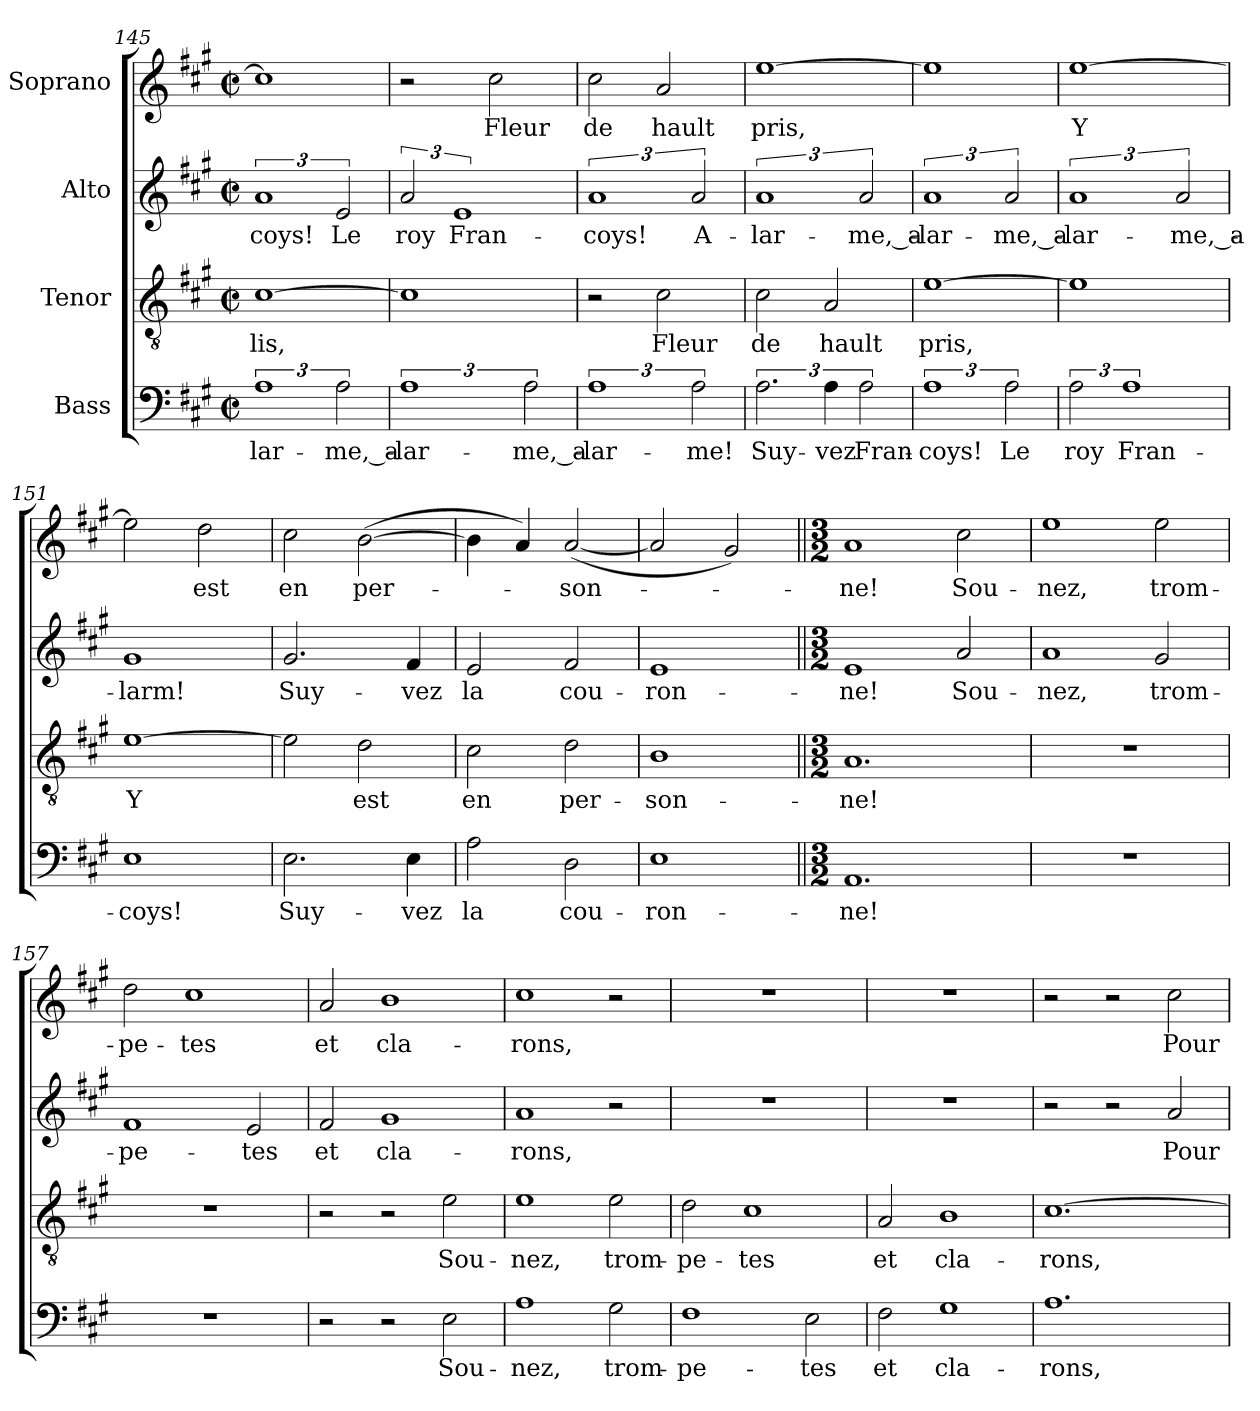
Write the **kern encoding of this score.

**kern	**text	**kern	**text	**kern	**text	**kern	**text
*part4	*part4	*part3	*part3	*part2	*part2	*part1	*part1
*staff4	*staff4	*staff3	*staff3	*staff2	*staff2	*staff1	*staff1
*I"Bass	*	*I"Tenor	*	*I"Alto	*	*I"Soprano	*
*clefF4	*	*clefGv2	*	*clefG2	*	*clefG2	*
*k[f#c#g#]	*	*k[f#c#g#]	*	*k[f#c#g#]	*	*k[f#c#g#]	*
*A:	*	*A:	*	*A:	*	*A:	*
*M2/2	*	*M2/2	*	*M2/2	*	*M2/2	*
*met(c|)	*	*met(c|)	*	*met(c|)	*	*met(c|)	*
=145	=145	=145	=145	=145	=145	=145	=145
3%2A	-lar-	[1c#	lis,	3%2a	-coys!	1cc#]	.
3A\	-me,_a-	.	.	3e/	Le	.	.
=146	=146	=146	=146	=146	=146	=146	=146
3%2A	-lar-	1c#]	.	3a/	roy	2r	.
.	.	.	.	3%2e	Fran-	.	.
.	.	.	.	.	.	2cc#\	Fleur
3A\	-me,_a-	.	.	.	.	.	.
=147	=147	=147	=147	=147	=147	=147	=147
3%2A	-lar-	2r	.	3%2a	-coys!	2cc#\	de
.	.	2c#\	Fleur	.	.	2a/	hault
3A\	-me!	.	.	3a/	A-	.	.
=148	=148	=148	=148	=148	=148	=148	=148
3.A\	Suy-	2c#\	de	3%2a	-lar-	[1ee	pris,
6A\	-vez	2A/	hault	.	.	.	.
3A\	Fran-	.	.	3a/	-me,_a-	.	.
=149	=149	=149	=149	=149	=149	=149	=149
3%2A	-coys!	[1e	pris,	3%2a	-lar-	1ee]	.
3A\	Le	.	.	3a/	-me,_a-	.	.
=150	=150	=150	=150	=150	=150	=150	=150
3A\	roy	1e]	.	3%2a	-lar-	[1ee	Y
3%2A	Fran-	.	.	.	.	.	.
.	.	.	.	3a/	-me,_a-	.	.
!!LO:LB:g=z
=151	=151	=151	=151	=151	=151	=151	=151
1E	-coys!	[1e	Y	1g#	-larm!	2ee\]	.
.	.	.	.	.	.	2dd\	est
=152	=152	=152	=152	=152	=152	=152	=152
2.E\	Suy-	2e\]	.	2.g#/	Suy-	2cc#\	en
.	.	2d\	est	.	.	([2b\	per-
4E\	-vez	.	.	4f#/	-vez	.	.
=153	=153	=153	=153	=153	=153	=153	=153
2A\	la	2c#\	en	2e/	la	4b\]	.
.	.	.	.	.	.	4a/)	.
2D\	cou-	2d\	per-	2f#/	cou-	([2a/	-son-
=154	=154	=154	=154	=154	=154	=154	=154
1E	-ron-	1B	-son-	1e	-ron-	2a/]	.
.	.	.	.	.	.	2g#/)	.
=155||	=155||	=155||	=155||	=155||	=155||	=155||	=155||
*M3/2	*	*M3/2	*	*M3/2	*	*M3/2	*
1.AA	-ne!	1.A	-ne!	1e	-ne!	1a	-ne!
.	.	.	.	2a/	Sou-	2cc#\	Sou-
=156	=156	=156	=156	=156	=156	=156	=156
1.r	.	1.r	.	1a	-nez,	1ee	-nez,
.	.	.	.	2g#/	trom-	2ee\	trom-
=157	=157	=157	=157	=157	=157	=157	=157
1.r	.	1.r	.	1f#	-pe-	2dd\	-pe-
.	.	.	.	.	.	1cc#	-tes
.	.	.	.	2e/	-tes	.	.
=158	=158	=158	=158	=158	=158	=158	=158
2r	.	2r	.	2f#/	et	2a/	et
2r	.	2r	.	1g#	cla-	1b	cla-
2E\	Sou-	2e\	Sou-	.	.	.	.
!!LO:PB:g=z
=159	=159	=159	=159	=159	=159	=159	=159
1A	-nez,	1e	-nez,	1a	-rons,	1cc#	-rons,
2G#\	trom-	2e\	trom-	2r	.	2r	.
=160	=160	=160	=160	=160	=160	=160	=160
1F#	-pe-	2d\	-pe-	1.r	.	1.r	.
.	.	1c#	-tes	.	.	.	.
2E\	-tes	.	.	.	.	.	.
=161	=161	=161	=161	=161	=161	=161	=161
2F#\	et	2A/	et	1.r	.	1.r	.
1G#	cla-	1B	cla-	.	.	.	.
=162	=162	=162	=162	=162	=162	=162	=162
1.A	-rons,	[1.c#	-rons,	2r	.	2r	.
.	.	.	.	2r	.	2r	.
.	.	.	.	2a/	Pour	2cc#\	Pour
=	=	=	=	=	=	=	=
*-	*-	*-	*-	*-	*-	*-	*-
